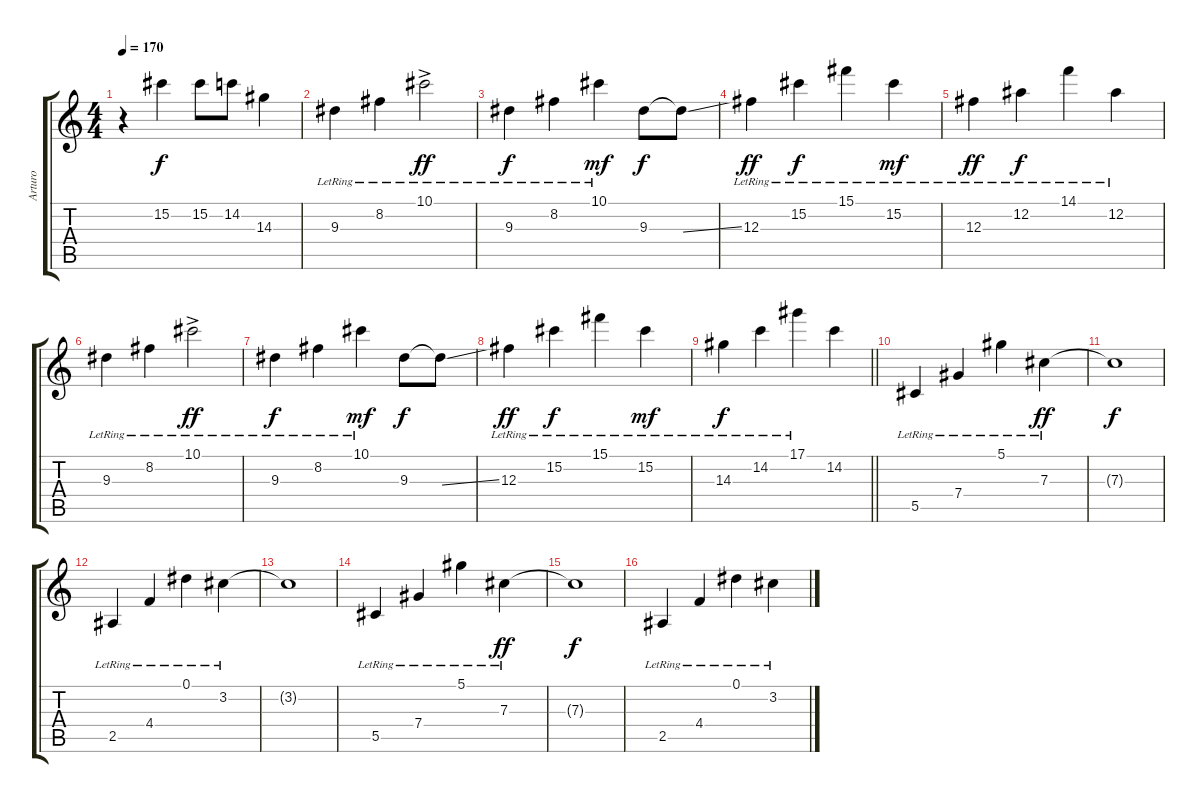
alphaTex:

\track ("Arturo" "Arturo") {instrument distortionguitar}
\staff {score tabs}
\tuning (Eb4 Bb3 Gb3 Db3 Ab2 Eb2) {hide}
\ts (4 4)
\tempo 170
\clef g2
\ks c
r.4{dy ff} 15.2.4{dy f} 15.2.8 14.2.8 14.3.4 |
9.3{lr}.4 8.2{lr}.4 10.1{ac lr}.2{dy ff} |
9.3{lr}.4{dy f} 8.2{lr}.4 10.1{lr}.4{dy mf} 9.3.8{dy f} 9.3{ss t}.8 |
12.3{lr}.4{dy ff} 15.2{lr}.4{dy f} 15.1{lr}.4 15.2{lr}.4{dy mf} |
12.3{lr}.4{dy ff} 12.2{lr}.4{dy f} 14.1{lr}.4 12.2{lr}.4 |
9.3{lr}.4 8.2{lr}.4 10.1{ac lr}.2{dy ff} |
9.3{lr}.4{dy f} 8.2{lr}.4 10.1{lr}.4{dy mf} 9.3.8{dy f} 9.3{ss t}.8 |
12.3{lr}.4{dy ff} 15.2{lr}.4{dy f} 15.1{lr}.4 15.2{lr}.4{dy mf} |
\barLineRight lightlight
14.3{lr}.4{dy f} 14.2{lr}.4 17.1{lr}.4 14.2.4 |
5.5{lr}.4 7.4{lr}.4 5.1{lr}.4 7.3{lr}.4{dy ff} |
7.3{t}.1{dy f} |
2.5{lr}.4 4.4{lr}.4 0.1{lr}.4 3.2{lr}.4 |
3.2{t}.1 |
5.5{lr}.4 7.4{lr}.4 5.1{lr}.4 7.3{lr}.4{dy ff} |
7.3{t}.1{dy f} |
2.5{lr}.4 4.4{lr}.4 0.1{lr}.4 3.2{lr}.4
